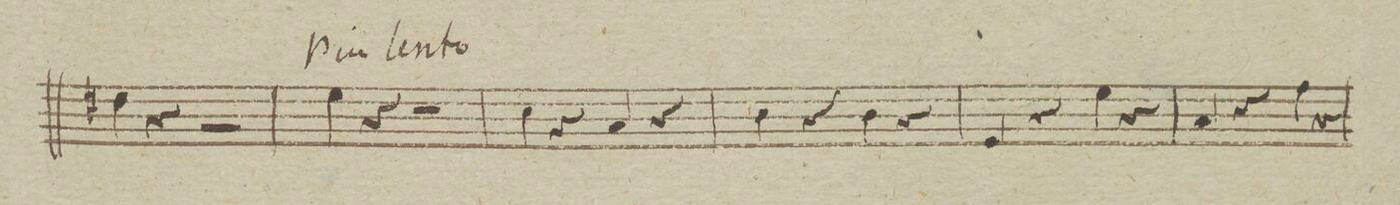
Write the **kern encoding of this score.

**kern	**dynam
*I"Basso	*
*clefF4	*
*k[]	*
*met(c)	*
*M4/4	*
4F#X\	.
4r	.
2r	.
=62||	=62||
4G\	.
4r	.
2r	.
=63	=63
4E\	.
4r	.
4C/	.
4r	.
=64	=64
4D\	.
4r	.
4D\	.
4r	.
=65	=65
4GG/	.
4r	.
4G\	.
4r	.
=66	=66
4C/	.
4r	.
4A\	.
4r	.
=67	=67
*-	*-
